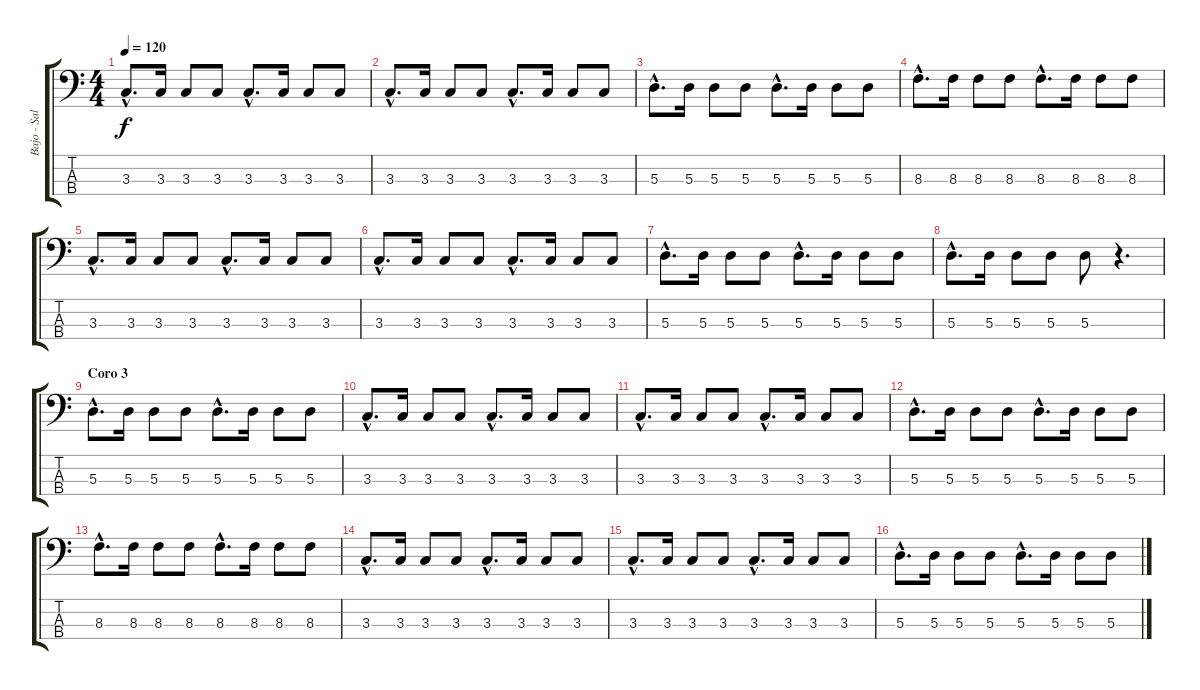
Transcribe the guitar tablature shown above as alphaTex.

\track ("Bajo - Salva" "Bajo - Sal") {instrument electricbassfinger}
\staff {score tabs}
\tuning (G2 D2 A1 E1) {hide}
\ts (4 4)
\tempo 120
\clef f4
\ks c
3.3{hac}.8{d dy f} 3.3.16 3.3.8 3.3.8 3.3{hac}.8{d} 3.3.16 3.3.8 3.3.8 |
3.3{hac}.8{d} 3.3.16 3.3.8 3.3.8 3.3{hac}.8{d} 3.3.16 3.3.8 3.3.8 |
5.3{hac}.8{d} 5.3.16 5.3.8 5.3.8 5.3{hac}.8{d} 5.3.16 5.3.8 5.3.8 |
8.3{hac}.8{d} 8.3.16 8.3.8 8.3.8 8.3{hac}.8{d} 8.3.16 8.3.8 8.3.8 |
3.3{hac}.8{d} 3.3.16 3.3.8 3.3.8 3.3{hac}.8{d} 3.3.16 3.3.8 3.3.8 |
3.3{hac}.8{d} 3.3.16 3.3.8 3.3.8 3.3{hac}.8{d} 3.3.16 3.3.8 3.3.8 |
5.3{hac}.8{d} 5.3.16 5.3.8 5.3.8 5.3{hac}.8{d} 5.3.16 5.3.8 5.3.8 |
5.3{hac}.8{d} 5.3.16 5.3.8 5.3.8 5.3.8 r.4{d} |
\section ("" "Coro 3")
5.3{hac}.8{d} 5.3.16 5.3.8 5.3.8 5.3{hac}.8{d} 5.3.16 5.3.8 5.3.8 |
3.3{hac}.8{d} 3.3.16 3.3.8 3.3.8 3.3{hac}.8{d} 3.3.16 3.3.8 3.3.8 |
3.3{hac}.8{d} 3.3.16 3.3.8 3.3.8 3.3{hac}.8{d} 3.3.16 3.3.8 3.3.8 |
5.3{hac}.8{d} 5.3.16 5.3.8 5.3.8 5.3{hac}.8{d} 5.3.16 5.3.8 5.3.8 |
8.3{hac}.8{d} 8.3.16 8.3.8 8.3.8 8.3{hac}.8{d} 8.3.16 8.3.8 8.3.8 |
3.3{hac}.8{d} 3.3.16 3.3.8 3.3.8 3.3{hac}.8{d} 3.3.16 3.3.8 3.3.8 |
3.3{hac}.8{d} 3.3.16 3.3.8 3.3.8 3.3{hac}.8{d} 3.3.16 3.3.8 3.3.8 |
5.3{hac}.8{d} 5.3.16 5.3.8 5.3.8 5.3{hac}.8{d} 5.3.16 5.3.8 5.3.8
